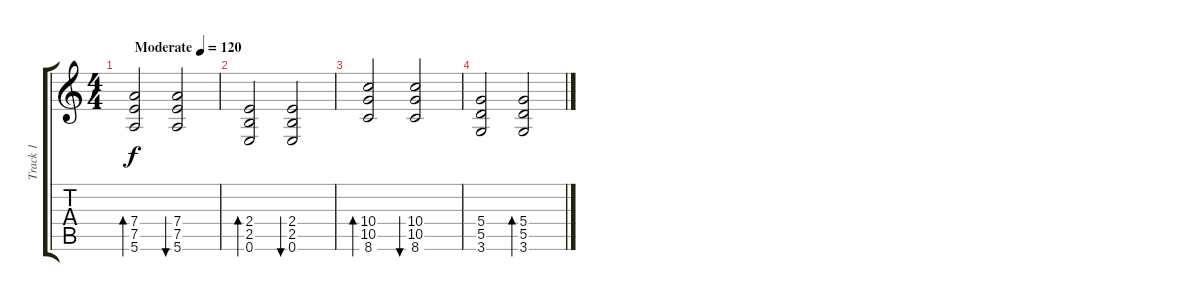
\track ("Track 1" "Track 1") {instrument acousticguitarsteel}
\staff {score tabs}
\tuning (E4 B3 G3 D3 A2 E2) {hide}
\ts (4 4)
\tempo (120 "Moderate")
\clef g2
\ks c
(7.4 7.5 5.6).2{bd 480 dy f instrument acousticguitarsteel} (7.4 7.5 5.6).2{bu 480} |
(2.4 2.5 0.6).2{bd 480} (2.4 2.5 0.6).2{bu 480} |
(10.4 10.5 8.6).2{bd 480} (10.4 10.5 8.6).2{bu 480} |
(5.4 5.5 3.6).2 (5.4 5.5 3.6).2{bd 480}
